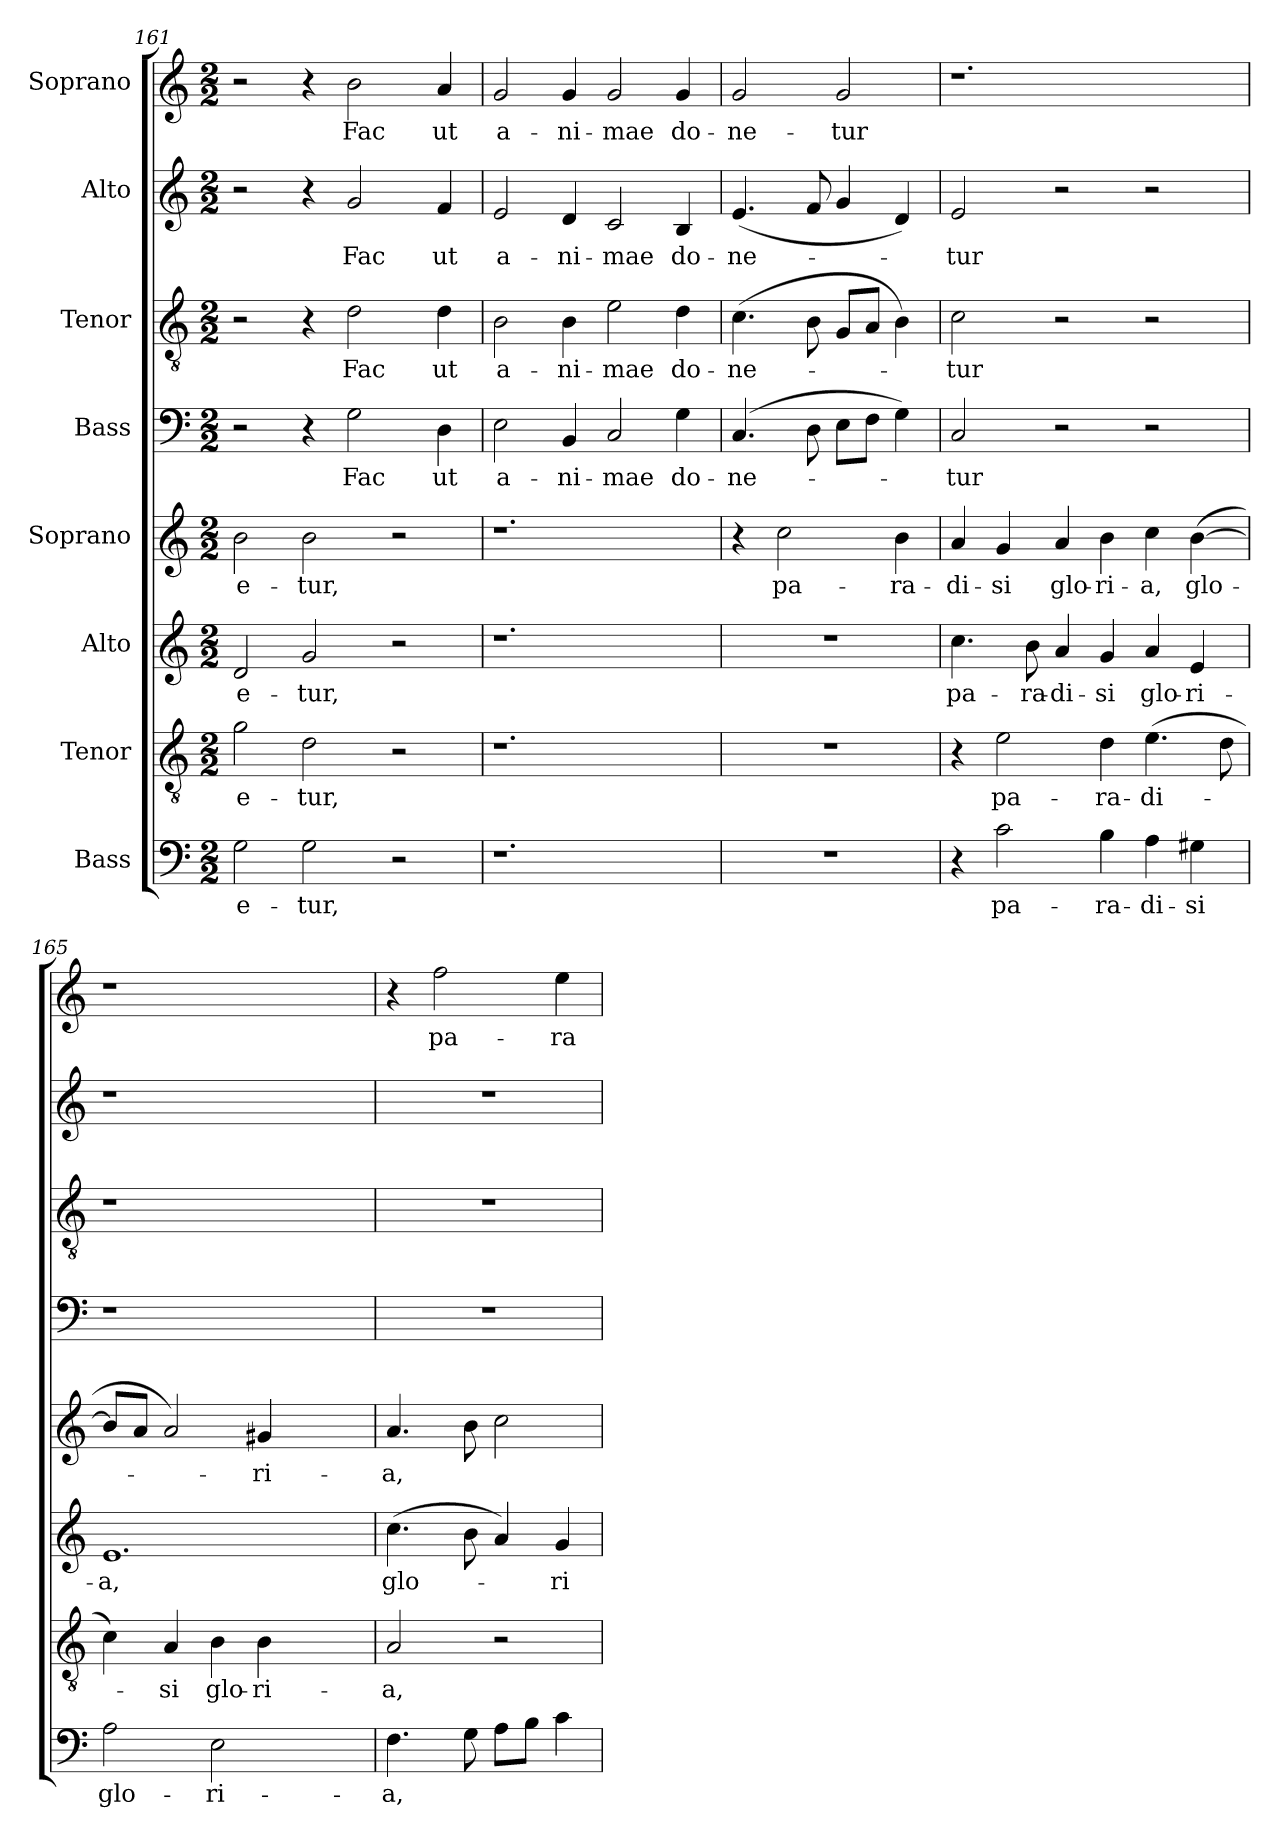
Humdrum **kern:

**kern	**text	**kern	**text	**kern	**text	**kern	**text	**kern	**text	**kern	**text	**kern	**text	**kern	**text
*part8	*part8	*part7	*part7	*part6	*part6	*part5	*part5	*part4	*part4	*part3	*part3	*part2	*part2	*part1	*part1
*staff8	*staff8	*staff7	*staff7	*staff6	*staff6	*staff5	*staff5	*staff4	*staff4	*staff3	*staff3	*staff2	*staff2	*staff1	*staff1
*I"Bass	*	*I"Tenor	*	*I"Alto	*	*I"Soprano	*	*I"Bass	*	*I"Tenor	*	*I"Alto	*	*I"Soprano	*
*clefF4	*	*clefGv2	*	*clefG2	*	*clefG2	*	*clefF4	*	*clefGv2	*	*clefG2	*	*clefG2	*
*k[]	*	*k[]	*	*k[]	*	*k[]	*	*k[]	*	*k[]	*	*k[]	*	*k[]	*
*C:	*	*C:	*	*C:	*	*C:	*	*C:	*	*C:	*	*C:	*	*C:	*
*M2/2	*	*M2/2	*	*M2/2	*	*M2/2	*	*M2/2	*	*M2/2	*	*M2/2	*	*M2/2	*
=161	=161	=161	=161	=161	=161	=161	=161	=161	=161	=161	=161	=161	=161	=161	=161
2G\	-e-	2g\	-e-	2d/	-e-	2b\	-e-	2r	.	2r	.	2r	.	2r	.
2G\	-tur,	2d\	-tur,	2g/	-tur,	2b\	-tur,	4r	.	4r	.	4r	.	4r	.
.	.	.	.	.	.	.	.	2G\	Fac	2d\	Fac	2g/	Fac	2b\	Fac
2r	.	2r	.	2r	.	2r	.	.	.	.	.	.	.	.	.
.	.	.	.	.	.	.	.	4D\	ut	4d\	ut	4f/	ut	4a/	ut
=162	=162	=162	=162	=162	=162	=162	=162	=162	=162	=162	=162	=162	=162	=162	=162
1.r	.	1.r	.	1.r	.	1.r	.	2E\	a-	2B\	a-	2e/	a-	2g/	a-
.	.	.	.	.	.	.	.	4BB/	-ni-	4B\	-ni-	4d/	-ni-	4g/	-ni-
.	.	.	.	.	.	.	.	2C/	-mae	2e\	-mae	2c/	-mae	2g/	-mae
.	.	.	.	.	.	.	.	4G\	do-	4d\	do-	4B/	do-	4g/	do-
=163	=163	=163	=163	=163	=163	=163	=163	=163	=163	=163	=163	=163	=163	=163	=163
1r	.	1r	.	1r	.	4r	.	(4.C/	-ne-	(4.c\	-ne-	(4.e/	-ne-	2g/	-ne-
.	.	.	.	.	.	2cc\	pa-	.	.	.	.	.	.	.	.
.	.	.	.	.	.	.	.	8D\	.	8B\	.	8f/	.	.	.
.	.	.	.	.	.	.	.	8E\L	.	8G/L	.	4g/	.	2g/	-tur
.	.	.	.	.	.	.	.	8F\J	.	8A/J	.	.	.	.	.
.	.	.	.	.	.	4b\	-ra-	4G\)	.	4B\)	.	4d/)	.	.	.
=164	=164	=164	=164	=164	=164	=164	=164	=164	=164	=164	=164	=164	=164	=164	=164
4r	.	4r	.	4.cc\	pa-	4a/	-di-	2C/	-tur	2c\	-tur	2e/	-tur	1.r	.
2c\	pa-	2e\	pa-	.	.	4g/	-si	.	.	.	.	.	.	.	.
.	.	.	.	8b\	-ra-	.	.	.	.	.	.	.	.	.	.
.	.	.	.	4a/	-di-	4a/	glo-	2r	.	2r	.	2r	.	.	.
4B\	-ra-	4d\	-ra-	4g/	-si	4b\	-ri-	.	.	.	.	.	.	.	.
4A\	-di-	(4.e\	-di-	4a/	glo-	4cc\	-a,	2r	.	2r	.	2r	.	.	.
4G#X\	-si	.	.	4e/	-ri-	([4b\	glo-	.	.	.	.	.	.	.	.
.	.	8d\	.	.	.	.	.	.	.	.	.	.	.	.	.
=165	=165	=165	=165	=165	=165	=165	=165	=165	=165	=165	=165	=165	=165	=165	=165
2A\	glo-	4c\)	.	1.e	-a,	8b/L]	.	1r	.	1r	.	1r	.	1r	.
.	.	.	.	.	.	8a/J	.	.	.	.	.	.	.	.	.
.	.	4A/	-si	.	.	2a/)	.	.	.	.	.	.	.	.	.
2E\	-ri-	4B\	glo-	.	.	.	.	.	.	.	.	.	.	.	.
.	.	4B\	-ri-	.	.	4g#X/	-ri-	.	.	.	.	.	.	.	.
2ryy	.	2ryy	.	.	.	2ryy	.	2ryy	.	2ryy	.	2ryy	.	2ryy	.
!!LO:LB:g=z
=166	=166	=166	=166	=166	=166	=166	=166	=166	=166	=166	=166	=166	=166	=166	=166
4.F\	-a,	2A/	-a,	(4.cc\	glo-	4.a/	-a,	1r	.	1r	.	1r	.	4r	.
.	.	.	.	.	.	.	.	.	.	.	.	.	.	2ff\	pa-
8G\	.	.	.	8b\	.	8b\	.	.	.	.	.	.	.	.	.
8A\L	.	2r	.	4a/)	.	2cc\	.	.	.	.	.	.	.	.	.
8B\J	.	.	.	.	.	.	.	.	.	.	.	.	.	.	.
4c\	.	.	.	4g/	-ri-	.	.	.	.	.	.	.	.	4ee\	-ra-
=	=	=	=	=	=	=	=	=	=	=	=	=	=	=	=
*-	*-	*-	*-	*-	*-	*-	*-	*-	*-	*-	*-	*-	*-	*-	*-
